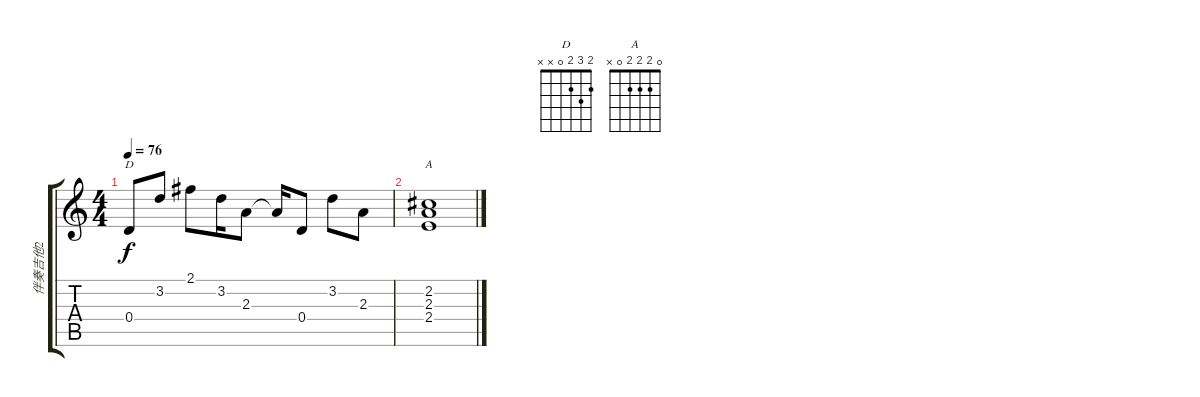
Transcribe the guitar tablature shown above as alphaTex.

\track ("伴奏吉他2" "伴奏吉他2") {instrument electricguitarclean}
\staff {score tabs}
\tuning (E4 B3 G3 D3 A2 E2) {hide}
\chord ("D" 2 3 2 0 x x)
\chord ("A" 0 2 2 2 0 x)
\ts (4 4)
\tempo 76
\clef g2
\ks c
0.4.8{ch "D" dy f} 3.2.8 2.1.8 3.2.16 2.3.8 2.3{t}.16 0.4.8 3.2.8 2.3.8 |
(2.2 2.3 2.4).1{ch "A"}
